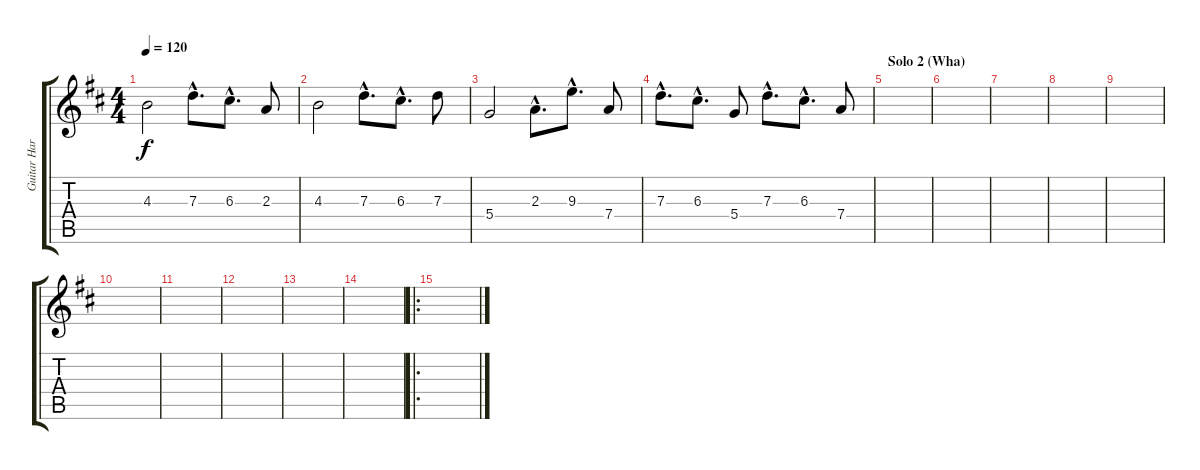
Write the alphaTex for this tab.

\track ("Guitar Harm." "Guitar Har") {instrument distortionguitar}
\staff {score tabs}
\tuning (E4 B3 G3 D3 A2 E2) {hide}
\ts (4 4)
\tempo 120
\clef g2
\ks d
4.3.2{dy f volume 14 instrument distortionguitar} 7.3{hac}.8{d} 6.3{hac}.8{d} 2.3.8 |
4.3.2 7.3{hac}.8{d} 6.3{hac}.8{d} 7.3.8 |
5.4.2 2.3{hac}.8{d} 9.3{hac}.8{d} 7.4.8 |
7.3{hac}.8{d} 6.3{hac}.8{d} 5.4.8 7.3{hac}.8{d} 6.3{hac}.8{d} 7.4.8 |
\section ("" "Solo 2 (Wha)")
|
|
|
|
|
|
|
|
|
|
\ro
